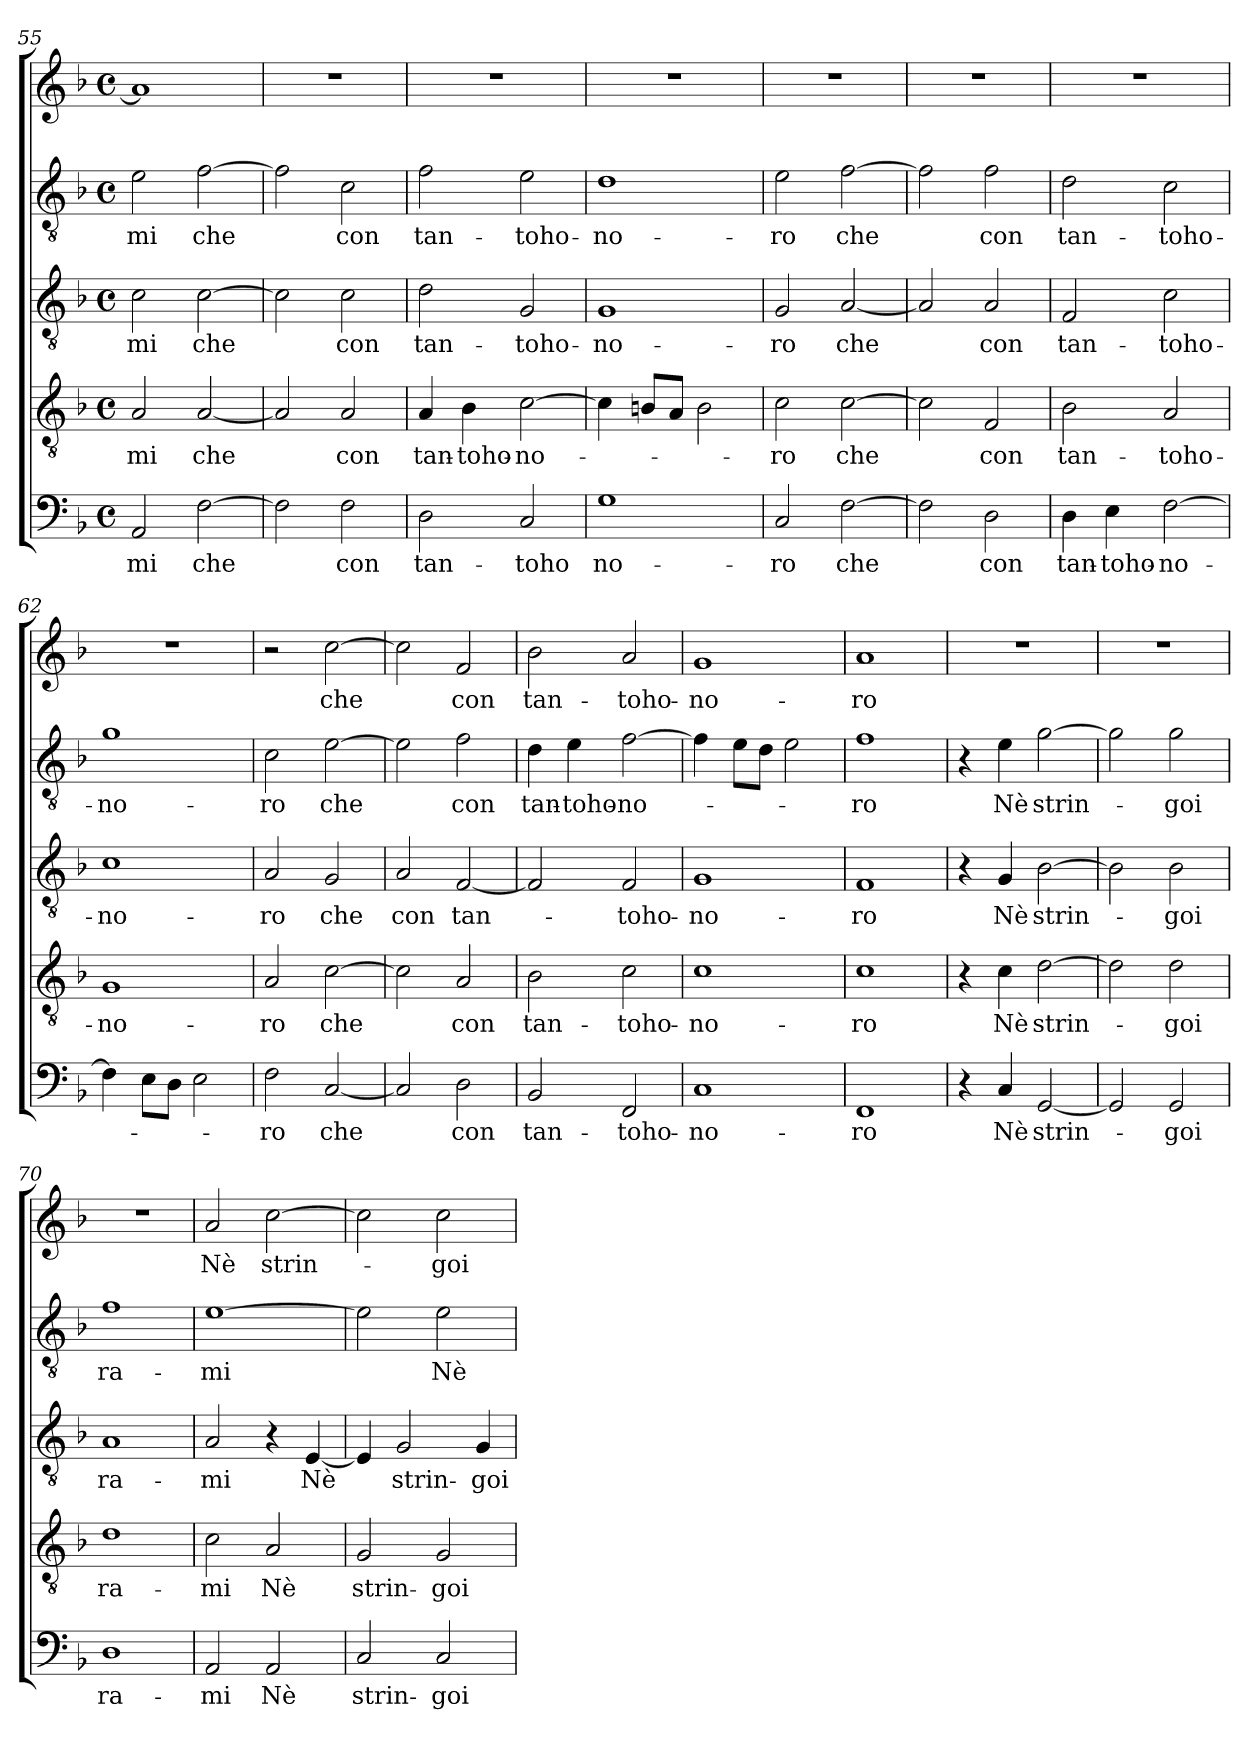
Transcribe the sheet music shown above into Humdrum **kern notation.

**kern	**text	**kern	**text	**kern	**text	**kern	**text	**kern	**text
*part5	*part5	*part4	*part4	*part3	*part3	*part2	*part2	*part1	*part1
*staff5	*staff5	*staff4	*staff4	*staff3	*staff3	*staff2	*staff2	*staff1	*staff1
*clefF4	*	*clefGv2	*	*clefGv2	*	*clefGv2	*	*clefG2	*
*k[b-]	*	*k[b-]	*	*k[b-]	*	*k[b-]	*	*k[b-]	*
*F:	*	*F:	*	*F:	*	*F:	*	*F:	*
*M4/4	*	*M4/4	*	*M4/4	*	*M4/4	*	*M4/4	*
*met(c)	*	*met(c)	*	*met(c)	*	*met(c)	*	*met(c)	*
=55	=55	=55	=55	=55	=55	=55	=55	=55	=55
2AA/	-mi	2A/	-mi	2c\	-mi	2e\	-mi	1a]	.
[2F\	che	[2A/	che	[2c\	che	[2f\	che	.	.
!!LO:LB:g=z
=56	=56	=56	=56	=56	=56	=56	=56	=56	=56
2F\]	.	2A/]	.	2c\]	.	2f\]	.	1r	.
2F\	con	2A/	con	2c\	con	2c\	con	.	.
=57	=57	=57	=57	=57	=57	=57	=57	=57	=57
2D\	tan-	4A/	tan-	2d\	tan-	2f\	tan-	1r	.
.	.	4B-\	-toho-	.	.	.	.	.	.
2C/	-toho	[2c\	-no-	2G/	-toho-	2e\	-toho-	.	.
=58	=58	=58	=58	=58	=58	=58	=58	=58	=58
1G	no-	4c\]	.	1G	-no-	1d	-no-	1r	.
.	.	8Bn/L	.	.	.	.	.	.	.
.	.	8A/J	.	.	.	.	.	.	.
.	.	2B\	.	.	.	.	.	.	.
=59	=59	=59	=59	=59	=59	=59	=59	=59	=59
2C/	-ro	2c\	-ro	2G/	-ro	2e\	-ro	1r	.
[2F\	che	[2c\	che	[2A/	che	[2f\	che	.	.
=60	=60	=60	=60	=60	=60	=60	=60	=60	=60
2F\]	.	2c\]	.	2A/]	.	2f\]	.	1r	.
2D\	con	2F/	con	2A/	con	2f\	con	.	.
!!LO:PB:g=z
=61	=61	=61	=61	=61	=61	=61	=61	=61	=61
4D\	tan-	2B-\	tan-	2F/	tan-	2d\	tan-	1r	.
4E\	-toho-	.	.	.	.	.	.	.	.
[2F\	-no-	2A/	-toho-	2c\	-toho-	2c\	-toho-	.	.
=62	=62	=62	=62	=62	=62	=62	=62	=62	=62
4F\]	.	1G	-no-	1c	-no-	1g	-no-	1r	.
8E\L	.	.	.	.	.	.	.	.	.
8D\J	.	.	.	.	.	.	.	.	.
2E\	.	.	.	.	.	.	.	.	.
=63	=63	=63	=63	=63	=63	=63	=63	=63	=63
2F\	-ro	2A/	-ro	2A/	-ro	2c\	-ro	2r	.
[2C/	che	[2c\	che	2G/	che	[2e\	che	[2cc\	che
=64	=64	=64	=64	=64	=64	=64	=64	=64	=64
2C/]	.	2c\]	.	2A/	con	2e\]	.	2cc\]	.
2D\	con	2A/	con	[2F/	tan-	2f\	con	2f/	con
=65	=65	=65	=65	=65	=65	=65	=65	=65	=65
2BB-/	tan-	2B-\	tan-	2F/]	.	4d\	tan-	2b-\	tan-
.	.	.	.	.	.	4e\	-toho-	.	.
2FF/	-toho-	2c\	-toho-	2F/	-toho-	[2f\	-no-	2a/	-toho-
!!LO:LB:g=z
=66	=66	=66	=66	=66	=66	=66	=66	=66	=66
1C	-no-	1c	-no-	1G	-no-	4f\]	.	1g	-no-
.	.	.	.	.	.	8e\L	.	.	.
.	.	.	.	.	.	8d\J	.	.	.
.	.	.	.	.	.	2e\	.	.	.
=67	=67	=67	=67	=67	=67	=67	=67	=67	=67
1FF	-ro	1c	-ro	1F	-ro	1f	-ro	1a	-ro
=68	=68	=68	=68	=68	=68	=68	=68	=68	=68
4r	.	4r	.	4r	.	4r	.	1r	.
4C/	Nè	4c\	Nè	4G/	Nè	4e\	Nè	.	.
[2GG/	strin-	[2d\	strin-	[2B-\	strin-	[2g\	strin-	.	.
=69	=69	=69	=69	=69	=69	=69	=69	=69	=69
2GG/]	.	2d\]	.	2B-\]	.	2g\]	.	1r	.
2GG/	-goi	2d\	-goi	2B-\	-goi	2g\	-goi	.	.
=70	=70	=70	=70	=70	=70	=70	=70	=70	=70
1D	ra-	1d	ra-	1A	ra-	1f	ra-	1r	.
!!LO:LB:g=z
=71	=71	=71	=71	=71	=71	=71	=71	=71	=71
2AA/	-mi	2c\	-mi	2A/	-mi	[1e	-mi	2a/	Nè
2AA/	Nè	2A/	Nè	4r	.	.	.	[2cc\	strin-
.	.	.	.	[4E/	Nè	.	.	.	.
=72	=72	=72	=72	=72	=72	=72	=72	=72	=72
2C/	strin-	2G/	strin-	4E/]	.	2e\]	.	2cc\]	.
.	.	.	.	2G/	strin-	.	.	.	.
2C/	-goi	2G/	-goi	.	.	2e\	Nè	2cc\	-goi
.	.	.	.	4G/	-goi	.	.	.	.
=	=	=	=	=	=	=	=	=	=
*-	*-	*-	*-	*-	*-	*-	*-	*-	*-
